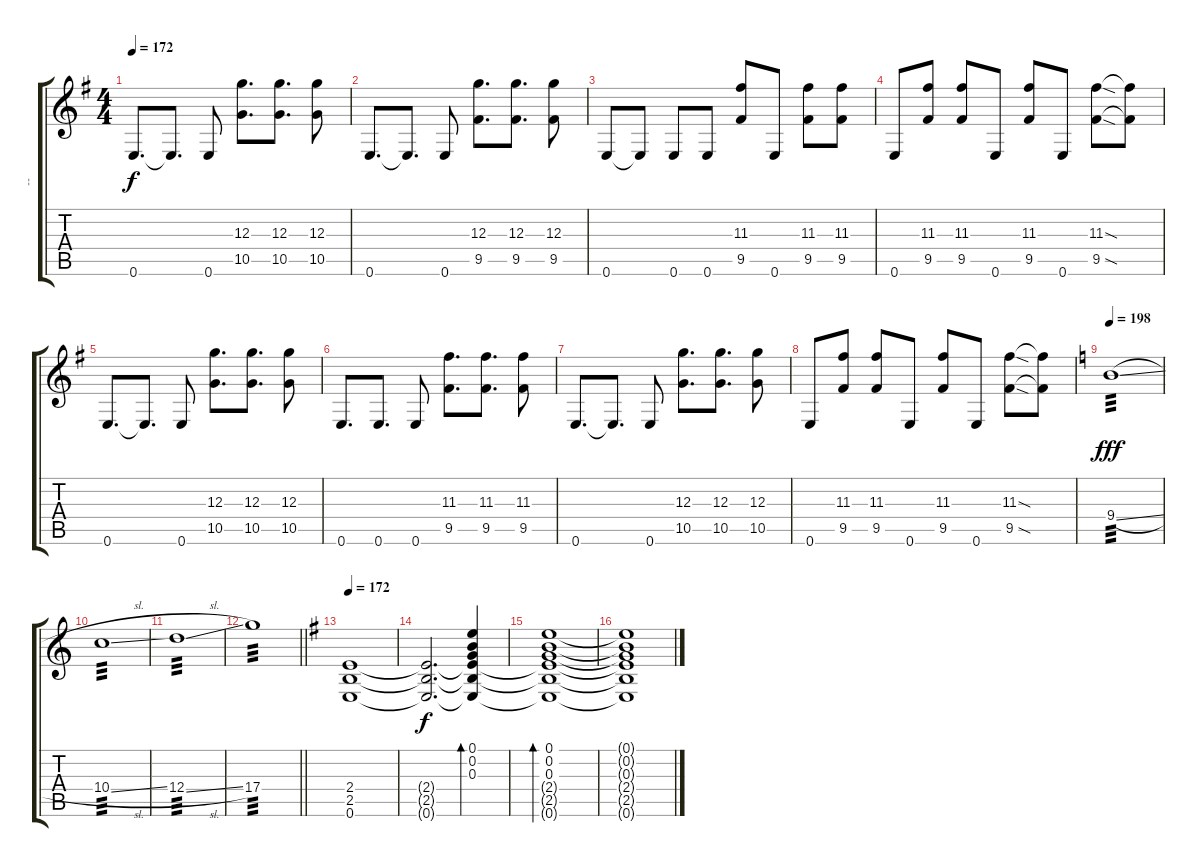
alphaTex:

\track ("--" "--") {instrument overdrivenguitar}
\staff {score tabs}
\tuning (E4 B3 G3 D3 A2 E2) {hide}
\ts (4 4)
\section ("" "")
\tempo 172
\clef g2
\ks g
0.6.8{d dy f} 0.6{t}.8{d} 0.6.8 (12.3 10.5).8{d} (12.3 10.5).8{d} (12.3 10.5).8 |
0.6.8{d} 0.6{t}.8{d} 0.6.8 (12.3 9.5).8{d} (12.3 9.5).8{d} (12.3 9.5).8 |
0.6.8 0.6{t}.8 0.6.8 0.6.8 (11.3 9.5).8 0.6.8 (11.3 9.5).8 (11.3 9.5).8 |
0.6.8 (11.3 9.5).8 (11.3 9.5).8 0.6.8 (11.3 9.5).8 0.6.8 (11.3{sod} 9.5{sod}).8 (11.3{t} 9.5{t}).8 |
0.6.8{d} 0.6{t}.8{d} 0.6.8 (12.3 10.5).8{d} (12.3 10.5).8{d} (12.3 10.5).8 |
0.6.8{d} 0.6.8{d} 0.6.8 (11.3 9.5).8{d} (11.3 9.5).8{d} (11.3 9.5).8 |
0.6.8{d} 0.6{t}.8{d} 0.6.8 (12.3 10.5).8{d} (12.3 10.5).8{d} (12.3 10.5).8 |
0.6.8 (11.3 9.5).8 (11.3 9.5).8 0.6.8 (11.3 9.5).8 0.6.8 (11.3{sod} 9.5{sod}).8 (11.3{t} 9.5{t}).8 |
\tempo 198
\ks c
9.4{sl}.1{tp 3 dy fff} |
10.4{sl}.1{tp 3} |
12.4{sl}.1{tp 3} |
\barLineRight lightlight
17.4.1{tp 3} |
\section ("" "")
\tempo 172
\ks g
(2.4 2.5 0.6).1{volume 2} |
(2.4{t} 2.5{t} 0.6{t}).2{d dy f} (0.1 0.2 0.3 2.4{t} 2.5{t} 0.6{t}).4{bd 480} |
(0.1 0.2 0.3 2.4{t} 2.5{t} 0.6{t}).1{bd 480} |
(0.1{t} 0.2{t} 0.3{t} 2.4{t} 2.5{t} 0.6{t}).1
